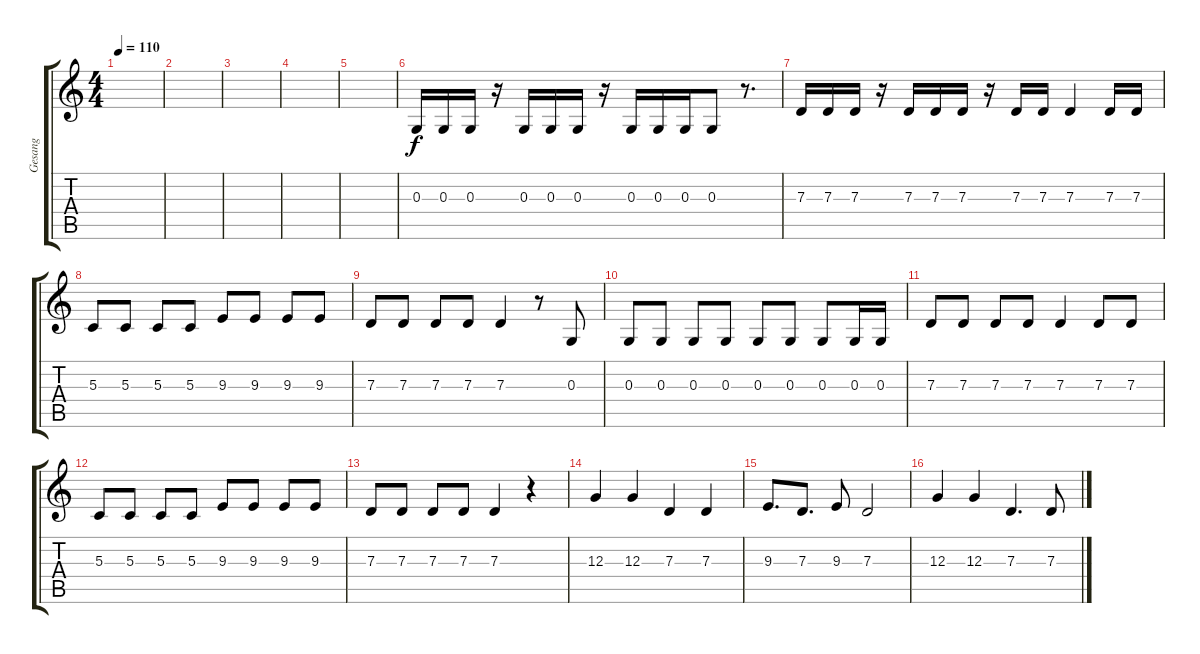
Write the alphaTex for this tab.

\track ("Gesang" "Gesang") {instrument lead6voice}
\staff {score tabs}
\tuning (E4 B3 G3 D3 A2 E2) {hide}
\ts (4 4)
\tempo 110
\clef g2
\ks c
|
|
|
|
|
0.3.16 0.3.16 0.3.16 r.16 0.3.16 0.3.16 0.3.16 r.16 0.3.16 0.3.16 0.3.16 0.3.8 r.8{d} |
7.3.16 7.3.16 7.3.16 r.16 7.3.16 7.3.16 7.3.16 r.16 7.3.16 7.3.16 7.3.4 7.3.16 7.3.16 |
5.3.8 5.3.8 5.3.8 5.3.8 9.3.8 9.3.8 9.3.8 9.3.8 |
7.3.8 7.3.8 7.3.8 7.3.8 7.3.4 r.8 0.3.8 |
0.3.8 0.3.8 0.3.8 0.3.8 0.3.8 0.3.8 0.3.8 0.3.16 0.3.16 |
7.3.8 7.3.8 7.3.8 7.3.8 7.3.4 7.3.8 7.3.8 |
5.3.8 5.3.8 5.3.8 5.3.8 9.3.8 9.3.8 9.3.8 9.3.8 |
7.3.8 7.3.8 7.3.8 7.3.8 7.3.4 r.4 |
12.3.4 12.3.4 7.3.4 7.3.4 |
9.3.8{d} 7.3.8{d} 9.3.8 7.3.2 |
12.3.4 12.3.4 7.3.4{d} 7.3.8
